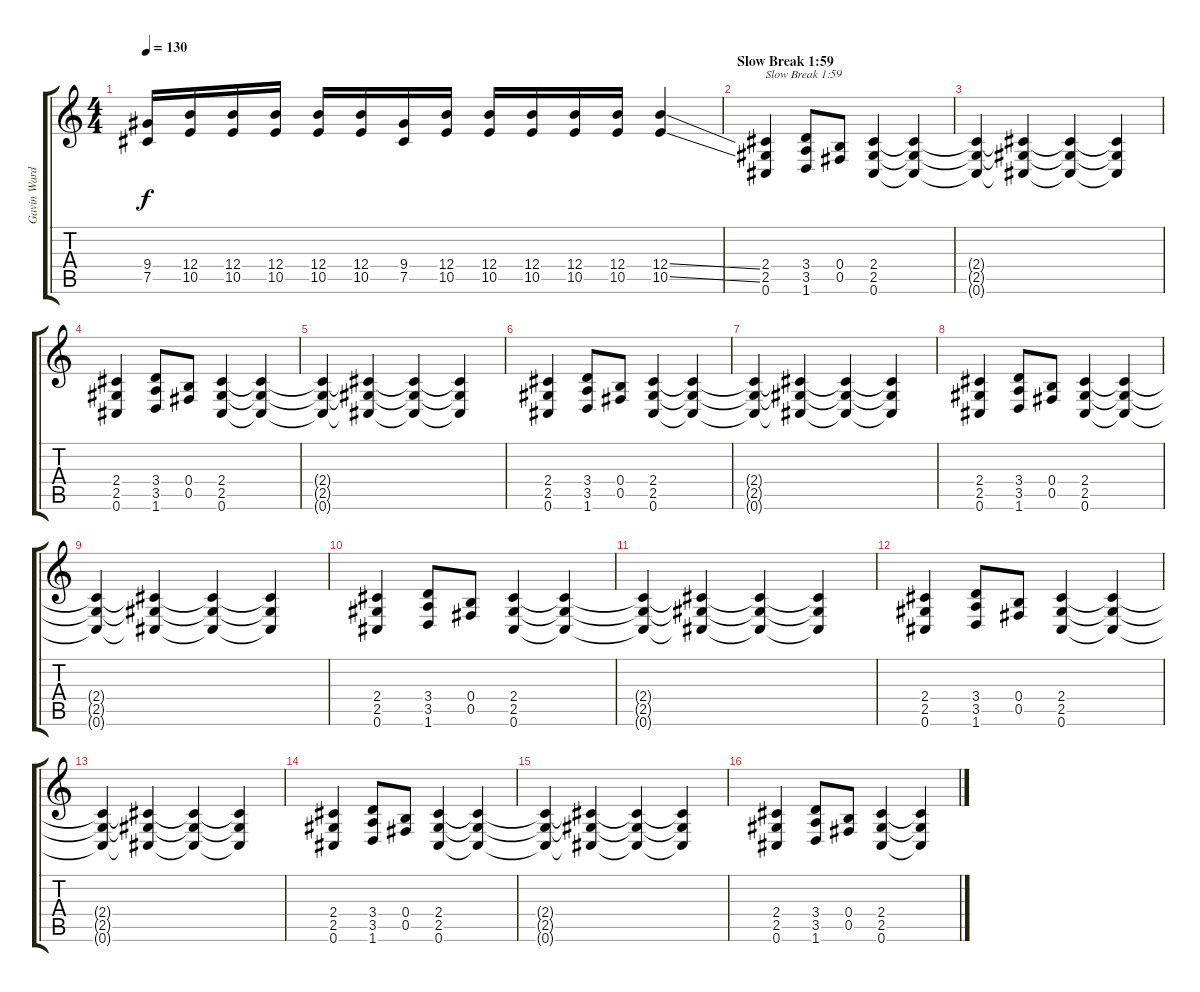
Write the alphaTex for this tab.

\track ("Gavin Ward (Rhythm Guitar)" "Gavin Ward") {instrument distortionguitar}
\staff {score tabs}
\tuning (Db4 Ab3 E3 B2 Gb2 Db2) {hide}
\ts (4 4)
\tempo 130
\clef g2
\ks c
(9.4 7.5).16{dy f} (12.4 10.5).16 (12.4 10.5).16 (12.4 10.5).16 (12.4 10.5).16 (12.4 10.5).16 (9.4 7.5).16 (12.4 10.5).16 (12.4 10.5).16 (12.4 10.5).16 (12.4 10.5).16 (12.4 10.5).16 (12.4{ss} 10.5{ss}).4 |
\section ("" "Slow Break 1:59")
(2.4 2.5 0.6).4{txt "Slow Break 1:59"} (3.4 3.5 1.6).8 (0.4 0.5).8 (2.4 2.5 0.6).4 (2.4{t} 2.5{t} 0.6{t}).4 |
(2.4{t} 2.5{t} 0.6{t}).4 (2.4{t} 2.5{t} 0.6{t}).4 (2.4{t} 2.5{t} 0.6{t}).4 (2.4{t} 2.5{t} 0.6{t}).4 |
(2.4 2.5 0.6).4 (3.4 3.5 1.6).8 (0.4 0.5).8 (2.4 2.5 0.6).4 (2.4{t} 2.5{t} 0.6{t}).4 |
(2.4{t} 2.5{t} 0.6{t}).4 (2.4{t} 2.5{t} 0.6{t}).4 (2.4{t} 2.5{t} 0.6{t}).4 (2.4{t} 2.5{t} 0.6{t}).4 |
(2.4 2.5 0.6).4 (3.4 3.5 1.6).8 (0.4 0.5).8 (2.4 2.5 0.6).4 (2.4{t} 2.5{t} 0.6{t}).4 |
(2.4{t} 2.5{t} 0.6{t}).4 (2.4{t} 2.5{t} 0.6{t}).4 (2.4{t} 2.5{t} 0.6{t}).4 (2.4{t} 2.5{t} 0.6{t}).4 |
(2.4 2.5 0.6).4 (3.4 3.5 1.6).8 (0.4 0.5).8 (2.4 2.5 0.6).4 (2.4{t} 2.5{t} 0.6{t}).4 |
(2.4{t} 2.5{t} 0.6{t}).4 (2.4{t} 2.5{t} 0.6{t}).4 (2.4{t} 2.5{t} 0.6{t}).4 (2.4{t} 2.5{t} 0.6{t}).4 |
(2.4 2.5 0.6).4 (3.4 3.5 1.6).8 (0.4 0.5).8 (2.4 2.5 0.6).4 (2.4{t} 2.5{t} 0.6{t}).4 |
(2.4{t} 2.5{t} 0.6{t}).4 (2.4{t} 2.5{t} 0.6{t}).4 (2.4{t} 2.5{t} 0.6{t}).4 (2.4{t} 2.5{t} 0.6{t}).4 |
(2.4 2.5 0.6).4 (3.4 3.5 1.6).8 (0.4 0.5).8 (2.4 2.5 0.6).4 (2.4{t} 2.5{t} 0.6{t}).4 |
(2.4{t} 2.5{t} 0.6{t}).4 (2.4{t} 2.5{t} 0.6{t}).4 (2.4{t} 2.5{t} 0.6{t}).4 (2.4{t} 2.5{t} 0.6{t}).4 |
(2.4 2.5 0.6).4 (3.4 3.5 1.6).8 (0.4 0.5).8 (2.4 2.5 0.6).4 (2.4{t} 2.5{t} 0.6{t}).4 |
(2.4{t} 2.5{t} 0.6{t}).4 (2.4{t} 2.5{t} 0.6{t}).4 (2.4{t} 2.5{t} 0.6{t}).4 (2.4{t} 2.5{t} 0.6{t}).4 |
(2.4 2.5 0.6).4 (3.4 3.5 1.6).8 (0.4 0.5).8 (2.4 2.5 0.6).4 (2.4{t} 2.5{t} 0.6{t}).4
